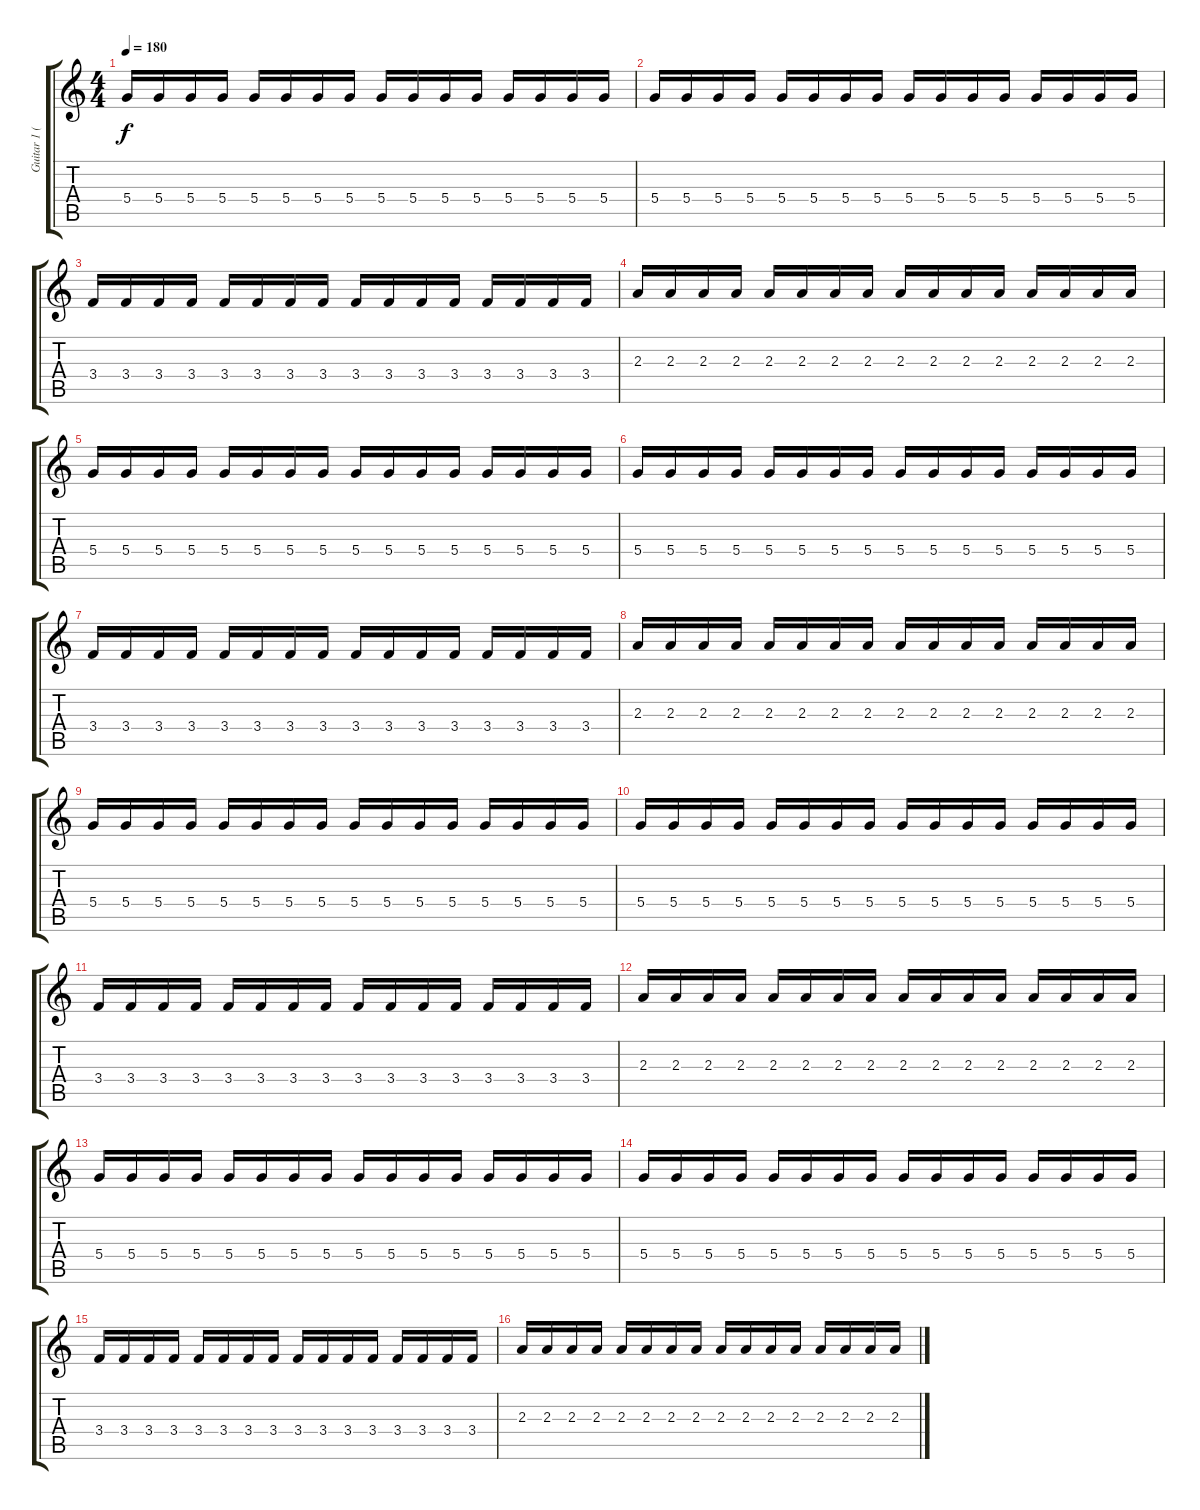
\track ("Guitar 1 (Shagrath)" "Guitar 1 (") {instrument distortionguitar}
\staff {score tabs}
\tuning (E4 B3 G3 D3 A2 E2) {hide}
\ts (4 4)
\tempo 180
\clef g2
\ks c
5.4.16{dy f} 5.4.16 5.4.16 5.4.16 5.4.16 5.4.16 5.4.16 5.4.16 5.4.16 5.4.16 5.4.16 5.4.16 5.4.16 5.4.16 5.4.16 5.4.16 |
5.4.16 5.4.16 5.4.16 5.4.16 5.4.16 5.4.16 5.4.16 5.4.16 5.4.16 5.4.16 5.4.16 5.4.16 5.4.16 5.4.16 5.4.16 5.4.16 |
3.4.16 3.4.16 3.4.16 3.4.16 3.4.16 3.4.16 3.4.16 3.4.16 3.4.16 3.4.16 3.4.16 3.4.16 3.4.16 3.4.16 3.4.16 3.4.16 |
2.3.16 2.3.16 2.3.16 2.3.16 2.3.16 2.3.16 2.3.16 2.3.16 2.3.16 2.3.16 2.3.16 2.3.16 2.3.16 2.3.16 2.3.16 2.3.16 |
5.4.16 5.4.16 5.4.16 5.4.16 5.4.16 5.4.16 5.4.16 5.4.16 5.4.16 5.4.16 5.4.16 5.4.16 5.4.16 5.4.16 5.4.16 5.4.16 |
5.4.16 5.4.16 5.4.16 5.4.16 5.4.16 5.4.16 5.4.16 5.4.16 5.4.16 5.4.16 5.4.16 5.4.16 5.4.16 5.4.16 5.4.16 5.4.16 |
3.4.16 3.4.16 3.4.16 3.4.16 3.4.16 3.4.16 3.4.16 3.4.16 3.4.16 3.4.16 3.4.16 3.4.16 3.4.16 3.4.16 3.4.16 3.4.16 |
2.3.16 2.3.16 2.3.16 2.3.16 2.3.16 2.3.16 2.3.16 2.3.16 2.3.16 2.3.16 2.3.16 2.3.16 2.3.16 2.3.16 2.3.16 2.3.16 |
5.4.16 5.4.16 5.4.16 5.4.16 5.4.16 5.4.16 5.4.16 5.4.16 5.4.16 5.4.16 5.4.16 5.4.16 5.4.16 5.4.16 5.4.16 5.4.16 |
5.4.16 5.4.16 5.4.16 5.4.16 5.4.16 5.4.16 5.4.16 5.4.16 5.4.16 5.4.16 5.4.16 5.4.16 5.4.16 5.4.16 5.4.16 5.4.16 |
3.4.16 3.4.16 3.4.16 3.4.16 3.4.16 3.4.16 3.4.16 3.4.16 3.4.16 3.4.16 3.4.16 3.4.16 3.4.16 3.4.16 3.4.16 3.4.16 |
2.3.16 2.3.16 2.3.16 2.3.16 2.3.16 2.3.16 2.3.16 2.3.16 2.3.16 2.3.16 2.3.16 2.3.16 2.3.16 2.3.16 2.3.16 2.3.16 |
5.4.16 5.4.16 5.4.16 5.4.16 5.4.16 5.4.16 5.4.16 5.4.16 5.4.16 5.4.16 5.4.16 5.4.16 5.4.16 5.4.16 5.4.16 5.4.16 |
5.4.16 5.4.16 5.4.16 5.4.16 5.4.16 5.4.16 5.4.16 5.4.16 5.4.16 5.4.16 5.4.16 5.4.16 5.4.16 5.4.16 5.4.16 5.4.16 |
3.4.16 3.4.16 3.4.16 3.4.16 3.4.16 3.4.16 3.4.16 3.4.16 3.4.16 3.4.16 3.4.16 3.4.16 3.4.16 3.4.16 3.4.16 3.4.16 |
2.3.16 2.3.16 2.3.16 2.3.16 2.3.16 2.3.16 2.3.16 2.3.16 2.3.16 2.3.16 2.3.16 2.3.16 2.3.16 2.3.16 2.3.16 2.3.16
